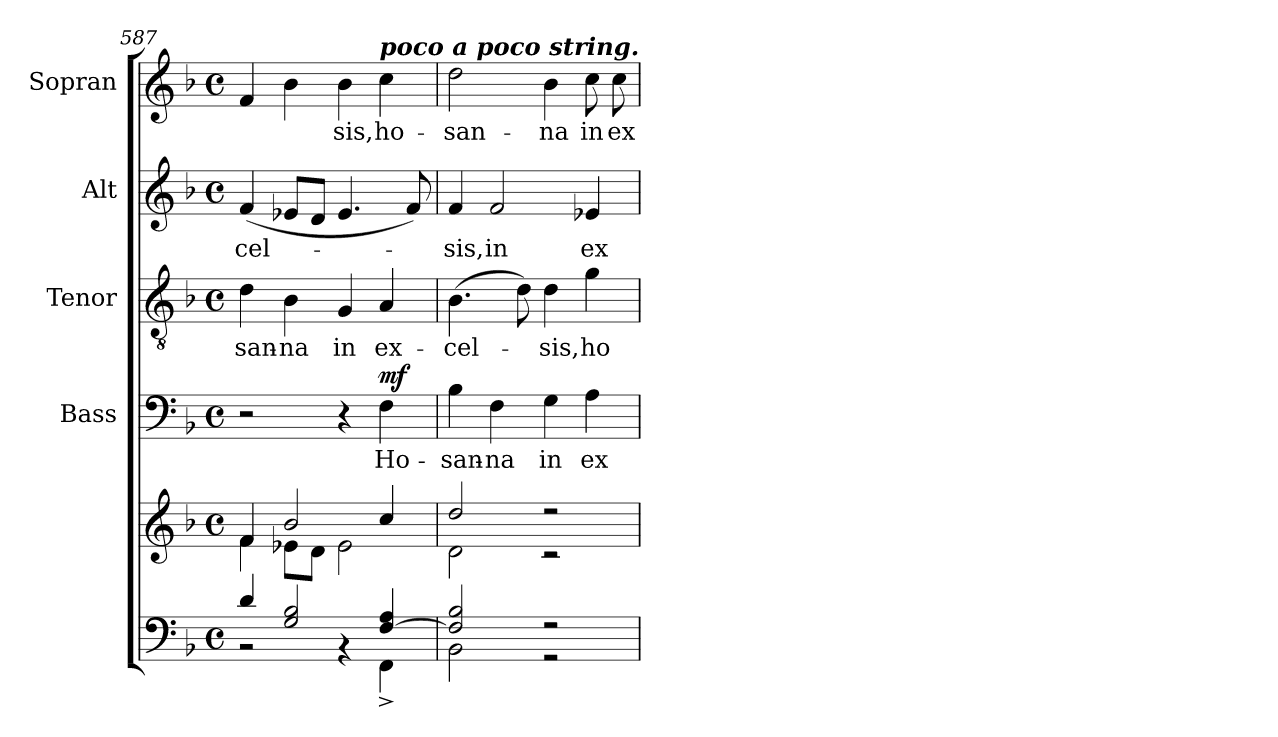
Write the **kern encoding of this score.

**kern	**kern	**kern	**text	**dynam	**kern	**text	**kern	**text	**kern	**text
*part5	*part5	*part4	*part4	*part4	*part3	*part3	*part2	*part2	*part1	*part1
*staff6	*staff5	*staff4	*staff4	*staff4	*staff3	*staff3	*staff2	*staff2	*staff1	*staff1
*	*	*I"Bass	*	*	*I"Tenor	*	*I"Alt	*	*I"Sopran	*
*	*	*I'B.	*	*	*I'T.	*	*I'A.	*	*I'S.	*
*clefF4	*clefG2	*clefF4	*	*	*clefGv2	*	*clefG2	*	*clefG2	*
*k[b-]	*k[b-]	*k[b-]	*	*	*k[b-]	*	*k[b-]	*	*k[b-]	*
*F:	*F:	*F:	*	*	*F:	*	*F:	*	*F:	*
*M4/4	*M4/4	*M4/4	*	*	*M4/4	*	*M4/4	*	*M4/4	*
*met(c)	*met(c)	*met(c)	*	*	*met(c)	*	*met(c)	*	*met(c)	*
=587	=587	=587	=587	=587	=587	=587	=587	=587	=587	=587
*^	*^	*	*	*	*	*	*	*	*	*
!	!	!	!	!	!	!	!	!LO:LY:b	!	!LO:LY:b	!	!
4d/	2rBB	4f/	4f\	2r	.	.	4d\	-san-	(<4f/	-cel-	4f/	.
!	!	!	!	!	!	!	!	!LO:LY:b	!	!	!	!
2G/ 2B-/	.	2b-/	8e-X\L	.	.	.	4B-\	-na	8e-X/L	.	4b-\	.
.	.	.	8d\J	.	.	.	.	.	8d/J	.	.	.
!	!	!	!	!	!	!	!	!LO:LY:b	!	!	!	!LO:LY:b
.	4rBB	.	2e-\	4r	.	.	4G/	in	4.e-/	.	4b-\	-sis,
!	!	!	!	!	!	!	!	!	!	!	!LO:TX:a:Bi:t=poco a poco string.	!
!	!	!	!	!	!LO:LY:b	!LO:DY:a	!	!LO:LY:b	!	!	!	!LO:LY:b
[>4F/ 4A/	4FF^<\	4cc/	.	4F\	Ho-	mf	4A/	ex-	.	.	4cc\	ho-
.	.	.	.	.	.	.	.	.	8f/)	.	.	.
!!LO:LB:g=z
=588	=588	=588	=588	=588	=588	=588	=588	=588	=588	=588	=588	=588
!	!	!	!	!	!LO:LY:b	!	!	!LO:LY:b	!	!LO:LY:b	!	!LO:LY:b
2F/] 2B-/	2BB-\	2dd/	2d\	4B-\	-san-	.	(>4.B-\	-cel-	4f/	-sis,	2dd\	-san-
!	!	!	!	!	!LO:LY:b	!	!	!	!	!LO:LY:b	!	!
.	.	.	.	4F\	-na	.	.	.	2f/	in	.	.
.	.	.	.	.	.	.	8d\)	.	.	.	.	.
!	!	!	!	!	!LO:LY:b	!	!	!LO:LY:b	!	!	!	!LO:LY:b
2r	2r	2r	2r	4G\	in	.	4d\	-sis,	.	.	4b-\	-na
!	!	!	!	!	!LO:LY:b	!	!	!LO:LY:b	!	!LO:LY:b	!	!LO:LY:b
.	.	.	.	4A\	ex-	.	4g\	ho-	4e-X/	ex-	8cc\	in
!	!	!	!	!	!	!	!	!	!	!	!	!LO:LY:b
.	.	.	.	.	.	.	.	.	.	.	8cc\	ex-
*v	*v	*	*	*	*	*	*	*	*	*	*	*
*	*v	*v	*	*	*	*	*	*	*	*	*
=	=	=	=	=	=	=	=	=	=	=
*-	*-	*-	*-	*-	*-	*-	*-	*-	*-	*-
